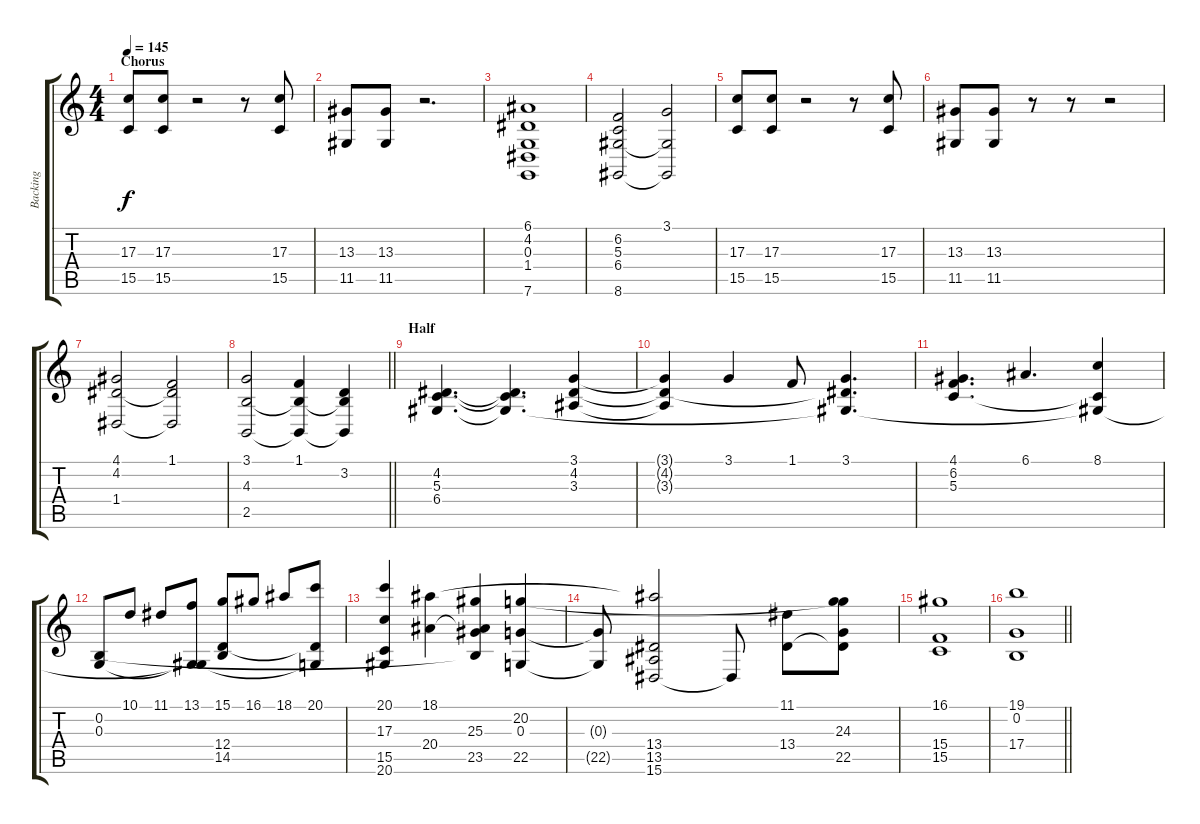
\track ("Backing" "Backing") {instrument stringensemble1}
\staff {score tabs}
\tuning (E4 B3 G3 D3 A2 C2) {hide}
\ts (4 4)
\section ("" "Chorus")
\tempo 145
\clef g2
\ks c
(17.3 15.5).8{dy f} (17.3 15.5).8 r.2 r.8 (17.3 15.5).8 |
(13.3 11.5).8 (13.3 11.5).8 r.2{d} |
(6.1 4.2 0.3 1.4 7.6).1 |
(6.2 5.3 6.4 8.6).2 (3.1 6.4{t} 8.6{t}).2 |
(17.3 15.5).8 (17.3 15.5).8 r.2 r.8 (17.3 15.5).8 |
(13.3 11.5).8 (13.3 11.5).8 r.8 r.8 r.2 |
(4.1 4.2 1.4).2 (1.1 4.2{t} 1.4{t}).2 |
\barLineRight lightlight
(3.1 4.3 2.5).2 (1.1 4.3{t} 2.5{t}).4 (3.2 4.3{t} 2.5{t}).4 |
\section ("" "Half")
(4.2 5.3 6.4).4{d} (4.2{t} 5.3{t} 6.4{t}).4{d} (3.1 4.2 3.3).4 |
(3.1{t} 4.2{t} 3.3{t}).4 3.1.4 1.1.8 (3.1 4.2{t} 6.4{t}).4{d} |
(4.1 6.2 5.3).4{d} 6.1.4{d} (8.1 5.3{t} 6.4{t}).4 |
(0.2 0.3).8 10.1.8 11.1.8 (13.1 0.3{t} 6.4{t}).8 (15.1 12.4 14.5).8 16.1.8 18.1.8 (20.1 0.3{t} 12.4{t}).8 |
(20.1 17.3 15.5 20.6).4 (18.1 20.4).4 (0.2{t} 25.3 20.4{t} 23.5).4 (20.2 0.3 22.5).4 |
(0.3{t} 22.5{t}).8 (18.1{t} 13.4 13.5 15.6).2 15.6{t}.8 (11.1 13.4).8 (20.2{t} 24.3 13.4{t} 22.5).8 |
(16.1 15.4 15.5).1 |
\barLineRight lightlight
(19.1 0.2 17.4).1
